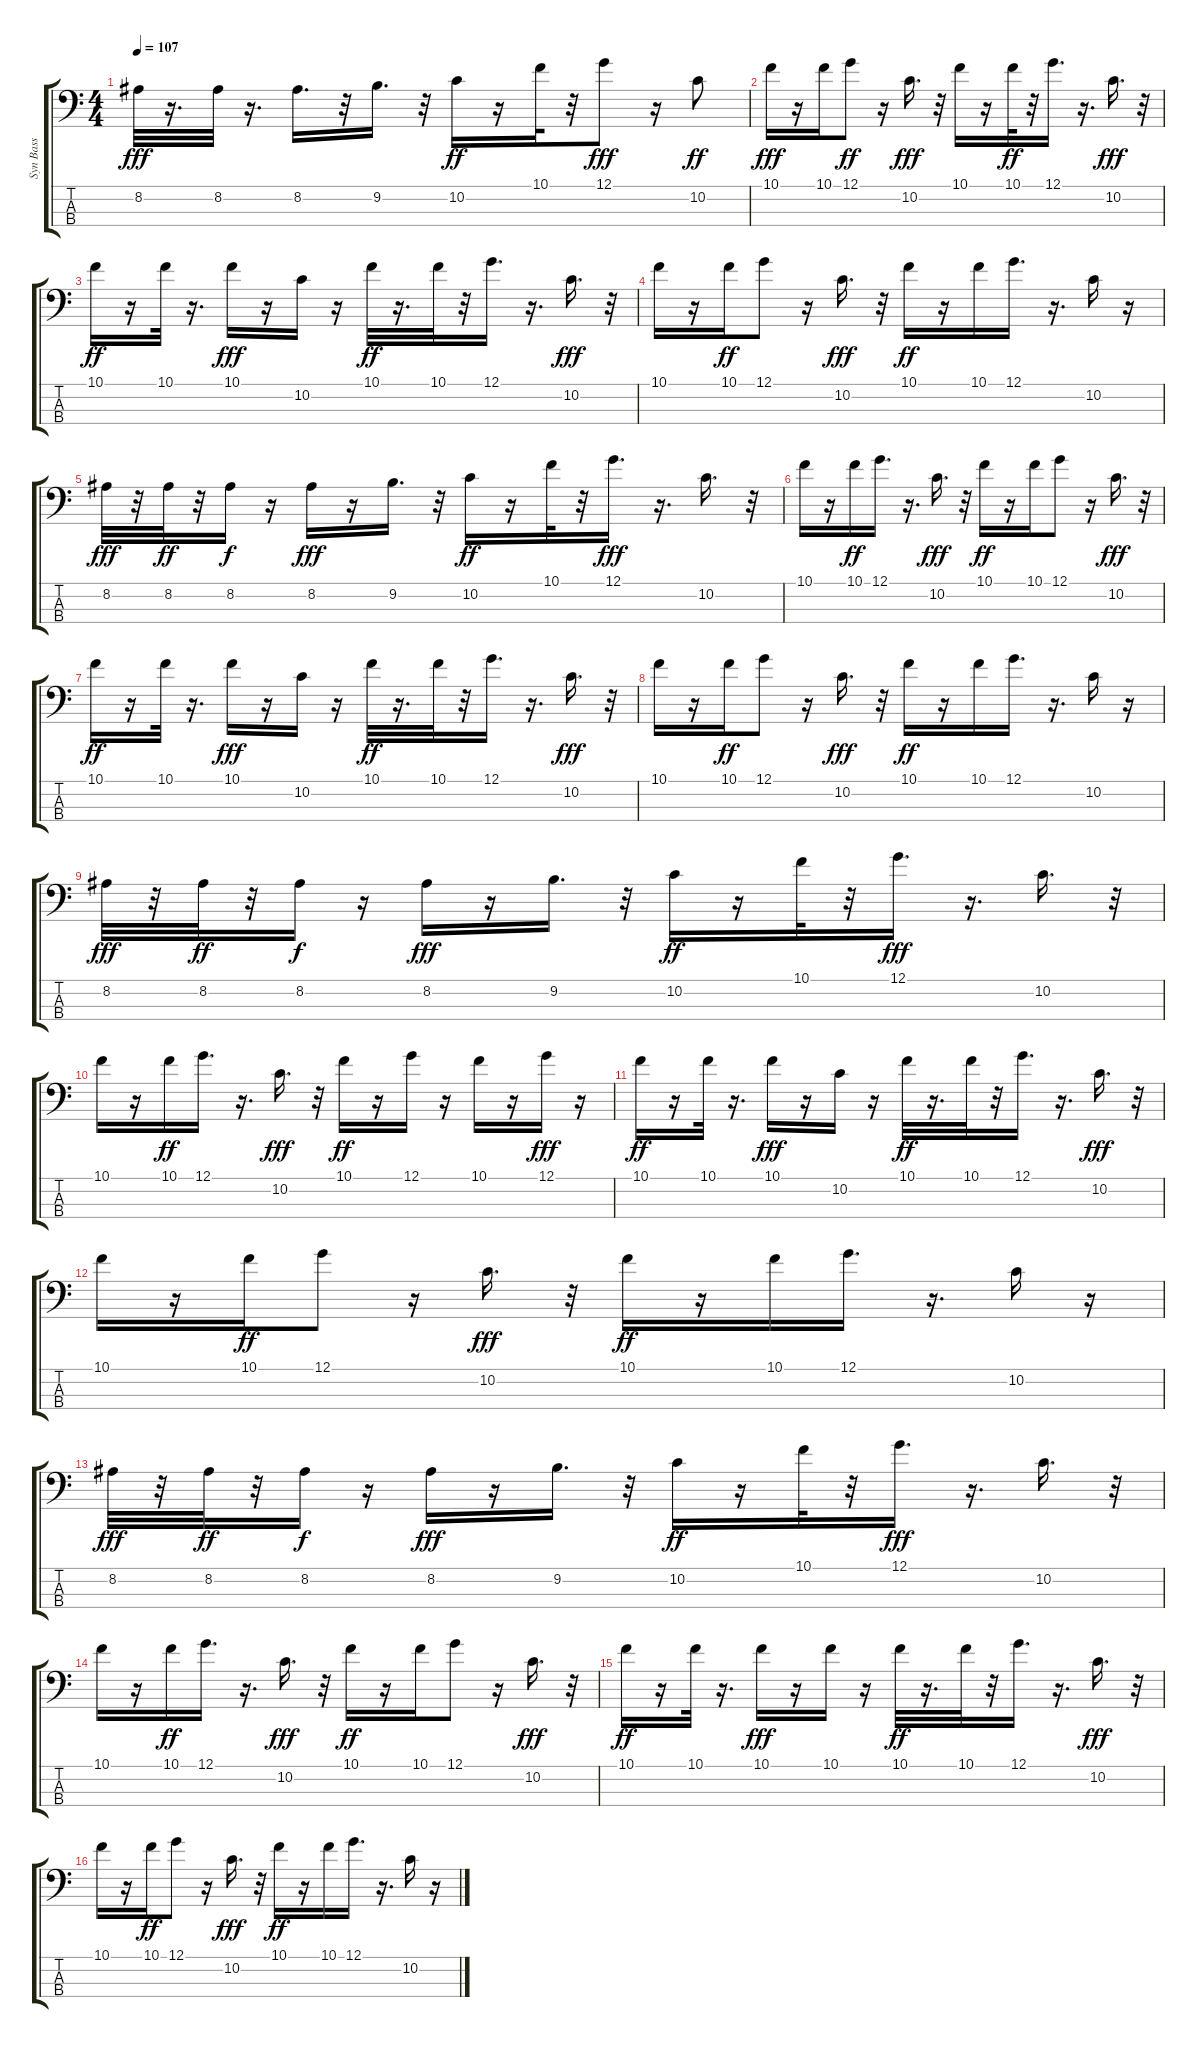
\track ("Syn Bass" "Syn Bass") {instrument slapbass1}
\staff {score tabs}
\tuning (G2 D2 A1 E1) {hide}
\ts (4 4)
\tempo 107
\clef f4
\ks c
8.2.32{dy fff} r.16{d} 8.2.32 r.16{d} 8.2.16{d} r.32 9.2.16{d} r.32 10.2.16{dy ff} r.16 10.1.32 r.32 12.1.8{dy fff} r.16 10.2.8{dy ff} |
10.1.16{dy fff} r.16 10.1.16 12.1.8{dy ff} r.16 10.2.16{d dy fff} r.32 10.1.16 r.16 10.1.32{dy ff} r.32 12.1.16{d} r.16{d} 10.2.16{d dy fff} r.32 |
10.1.16{dy ff} r.16 10.1.32 r.16{d} 10.1.16{dy fff} r.16 10.2.16 r.16 10.1.32{dy ff} r.16{d} 10.1.32 r.32 12.1.16{d} r.16{d} 10.2.16{d dy fff} r.32 |
10.1.16 r.16 10.1.16{dy ff} 12.1.8 r.16 10.2.16{d dy fff} r.32 10.1.16{dy ff} r.16 10.1.16 12.1.16{d} r.16{d} 10.2.16 r.16 |
8.2.32{dy fff} r.32 8.2.32{dy ff} r.32 8.2.16{dy f} r.16 8.2.16{dy fff} r.16 9.2.16{d} r.32 10.2.16{dy ff} r.16 10.1.32 r.32 12.1.16{d dy fff} r.16{d} 10.2.16{d} r.32 |
10.1.16 r.16 10.1.16{dy ff} 12.1.16{d} r.16{d} 10.2.16{d dy fff} r.32 10.1.16{dy ff} r.16 10.1.16 12.1.8 r.16 10.2.16{d dy fff} r.32 |
10.1.16{dy ff} r.16 10.1.32 r.16{d} 10.1.16{dy fff} r.16 10.2.16 r.16 10.1.32{dy ff} r.16{d} 10.1.32 r.32 12.1.16{d} r.16{d} 10.2.16{d dy fff} r.32 |
10.1.16 r.16 10.1.16{dy ff} 12.1.8 r.16 10.2.16{d dy fff} r.32 10.1.16{dy ff} r.16 10.1.16 12.1.16{d} r.16{d} 10.2.16 r.16 |
8.2.32{dy fff} r.32 8.2.32{dy ff} r.32 8.2.16{dy f} r.16 8.2.16{dy fff} r.16 9.2.16{d} r.32 10.2.16{dy ff} r.16 10.1.32 r.32 12.1.16{d dy fff} r.16{d} 10.2.16{d} r.32 |
10.1.16 r.16 10.1.16{dy ff} 12.1.16{d} r.16{d} 10.2.16{d dy fff} r.32 10.1.16{dy ff} r.16 12.1.16 r.16 10.1.16 r.16 12.1.16{dy fff} r.16 |
10.1.16{dy ff} r.16 10.1.32 r.16{d} 10.1.16{dy fff} r.16 10.2.16 r.16 10.1.32{dy ff} r.16{d} 10.1.32 r.32 12.1.16{d} r.16{d} 10.2.16{d dy fff} r.32 |
10.1.16 r.16 10.1.16{dy ff} 12.1.8 r.16 10.2.16{d dy fff} r.32 10.1.16{dy ff} r.16 10.1.16 12.1.16{d} r.16{d} 10.2.16 r.16 |
8.2.32{dy fff} r.32 8.2.32{dy ff} r.32 8.2.16{dy f} r.16 8.2.16{dy fff} r.16 9.2.16{d} r.32 10.2.16{dy ff} r.16 10.1.32 r.32 12.1.16{d dy fff} r.16{d} 10.2.16{d} r.32 |
10.1.16 r.16 10.1.16{dy ff} 12.1.16{d} r.16{d} 10.2.16{d dy fff} r.32 10.1.16{dy ff} r.16 10.1.16 12.1.8 r.16 10.2.16{d dy fff} r.32 |
10.1.16{dy ff} r.16 10.1.32 r.16{d} 10.1.16{dy fff} r.16 10.1.16 r.16 10.1.32{dy ff} r.16{d} 10.1.32 r.32 12.1.16{d} r.16{d} 10.2.16{d dy fff} r.32 |
10.1.16 r.16 10.1.16{dy ff} 12.1.8 r.16 10.2.16{d dy fff} r.32 10.1.16{dy ff} r.16 10.1.16 12.1.16{d} r.16{d} 10.2.16 r.16
